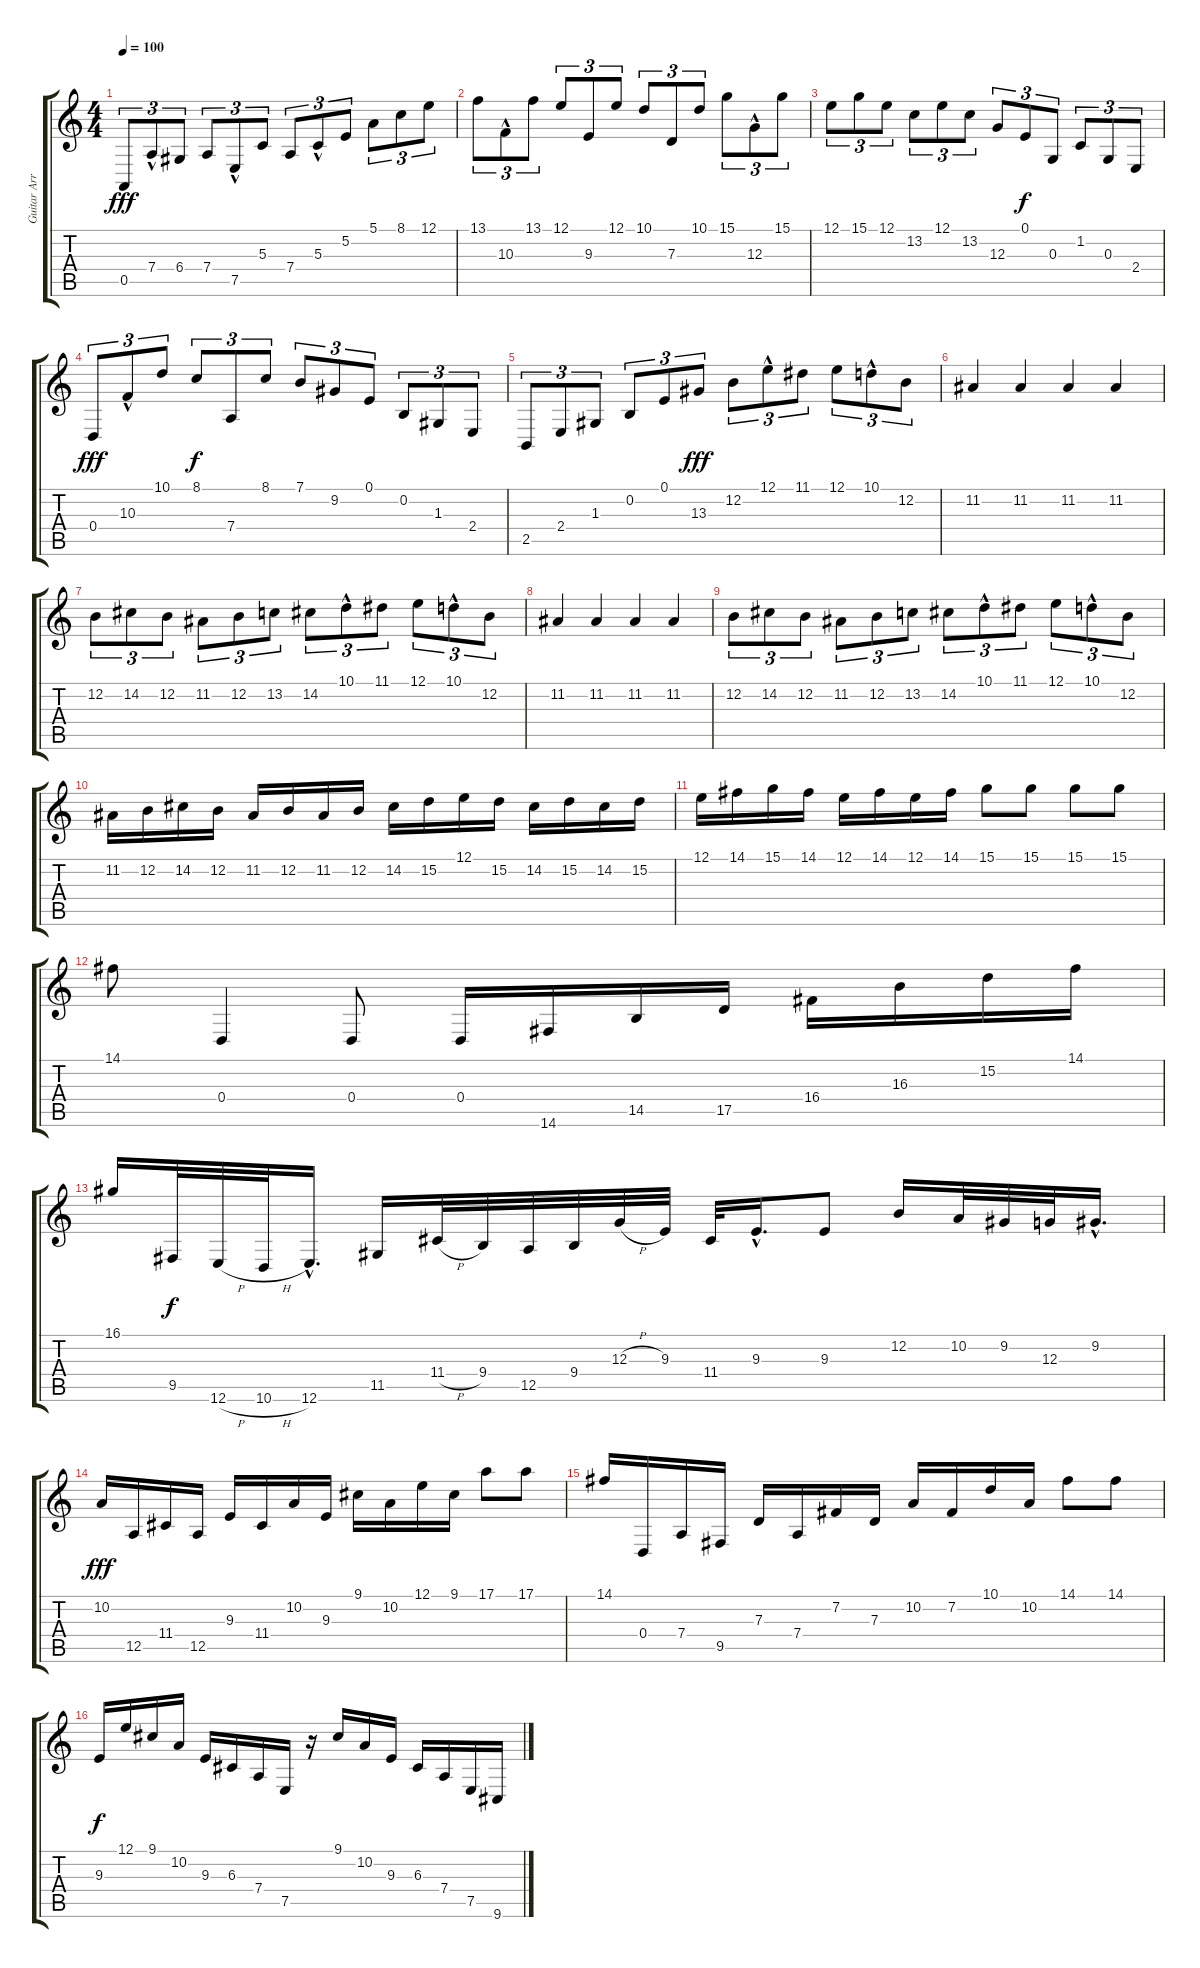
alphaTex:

\track ("Guitar Arrangement" "Guitar Arr") {instrument violin}
\staff {score tabs}
\tuning (E4 B3 G3 D3 A2 E2) {hide}
\ts (4 4)
\tempo 100
\clef g2
\ks c
0.5.8{tu (3 2) dy fff} 7.4{hac}.8{tu (3 2)} 6.4.8{tu (3 2)} 7.4.8{tu (3 2)} 7.5{hac}.8{tu (3 2)} 5.3.8{tu (3 2)} 7.4.8{tu (3 2)} 5.3{hac}.8{tu (3 2)} 5.2.8{tu (3 2)} 5.1.8{tu (3 2)} 8.1.8{tu (3 2)} 12.1.8{tu (3 2)} |
13.1.8{tu (3 2)} 10.3{hac}.8{tu (3 2)} 13.1.8{tu (3 2)} 12.1.8{tu (3 2)} 9.3.8{tu (3 2)} 12.1.8{tu (3 2)} 10.1.8{tu (3 2)} 7.3.8{tu (3 2)} 10.1.8{tu (3 2)} 15.1.8{tu (3 2)} 12.3{hac}.8{tu (3 2)} 15.1.8{tu (3 2)} |
12.1.8{tu (3 2)} 15.1.8{tu (3 2)} 12.1.8{tu (3 2)} 13.2.8{tu (3 2)} 12.1.8{tu (3 2)} 13.2.8{tu (3 2)} 12.3.8{tu (3 2)} 0.1.8{tu (3 2) dy f} 0.3.8{tu (3 2)} 1.2.8{tu (3 2)} 0.3.8{tu (3 2)} 2.4.8{tu (3 2)} |
0.4.8{tu (3 2) dy fff} 10.3{hac}.8{tu (3 2)} 10.1.8{tu (3 2)} 8.1.8{tu (3 2) dy f} 7.4.8{tu (3 2)} 8.1.8{tu (3 2)} 7.1.8{tu (3 2)} 9.2.8{tu (3 2)} 0.1.8{tu (3 2)} 0.2.8{tu (3 2)} 1.3.8{tu (3 2)} 2.4.8{tu (3 2)} |
2.5.8{tu (3 2)} 2.4.8{tu (3 2)} 1.3.8{tu (3 2)} 0.2.8{tu (3 2)} 0.1.8{tu (3 2)} 13.3.8{tu (3 2) dy fff} 12.2.8{tu (3 2)} 12.1{hac}.8{tu (3 2)} 11.1.8{tu (3 2)} 12.1.8{tu (3 2)} 10.1{hac}.8{tu (3 2)} 12.2.8{tu (3 2)} |
11.2.4 11.2.4 11.2.4 11.2.4 |
12.2.8{tu (3 2)} 14.2.8{tu (3 2)} 12.2.8{tu (3 2)} 11.2.8{tu (3 2)} 12.2.8{tu (3 2)} 13.2.8{tu (3 2)} 14.2.8{tu (3 2)} 10.1{hac}.8{tu (3 2)} 11.1.8{tu (3 2)} 12.1.8{tu (3 2)} 10.1{hac}.8{tu (3 2)} 12.2.8{tu (3 2)} |
11.2.4 11.2.4 11.2.4 11.2.4 |
12.2.8{tu (3 2)} 14.2.8{tu (3 2)} 12.2.8{tu (3 2)} 11.2.8{tu (3 2)} 12.2.8{tu (3 2)} 13.2.8{tu (3 2)} 14.2.8{tu (3 2)} 10.1{hac}.8{tu (3 2)} 11.1.8{tu (3 2)} 12.1.8{tu (3 2)} 10.1{hac}.8{tu (3 2)} 12.2.8{tu (3 2)} |
11.2.16 12.2.16 14.2.16 12.2.16 11.2.16 12.2.16 11.2.16 12.2.16 14.2.16 15.2.16 12.1.16 15.2.16 14.2.16 15.2.16 14.2.16 15.2.16 |
12.1.16 14.1.16 15.1.16 14.1.16 12.1.16 14.1.16 12.1.16 14.1.16 15.1.8 15.1.8 15.1.8 15.1.8 |
14.1.8 0.4.4 0.4.8 0.4.16 14.6.16 14.5.16 17.5.16 16.4.16 16.3.16 15.2.16 14.1.16 |
16.1.16 9.5.32{dy f} 12.6{h}.32 10.6{h}.32 12.6{hac}.16{d} 11.5.16 11.4{h}.32 9.4.32 12.5.32 9.4.32 12.3{h}.32 9.3.32 11.4.32 9.3{hac}.16{d} 9.3.8 12.2.16 10.2.32 9.2.32 12.3.32 9.2{hac}.16{d} |
10.2.16{dy fff} 12.5.16 11.4.16 12.5.16 9.3.16 11.4.16 10.2.16 9.3.16 9.1.16 10.2.16 12.1.16 9.1.16 17.1.8 17.1.8 |
14.1.16 0.4.16 7.4.16 9.5.16 7.3.16 7.4.16 7.2.16 7.3.16 10.2.16 7.2.16 10.1.16 10.2.16 14.1.8 14.1.8 |
9.3.16{dy f} 12.1.16 9.1.16 10.2.16 9.3.16 6.3.16 7.4.16 7.5.16 r.16 9.1.16 10.2.16 9.3.16 6.3.16 7.4.16 7.5.16 9.6.16
